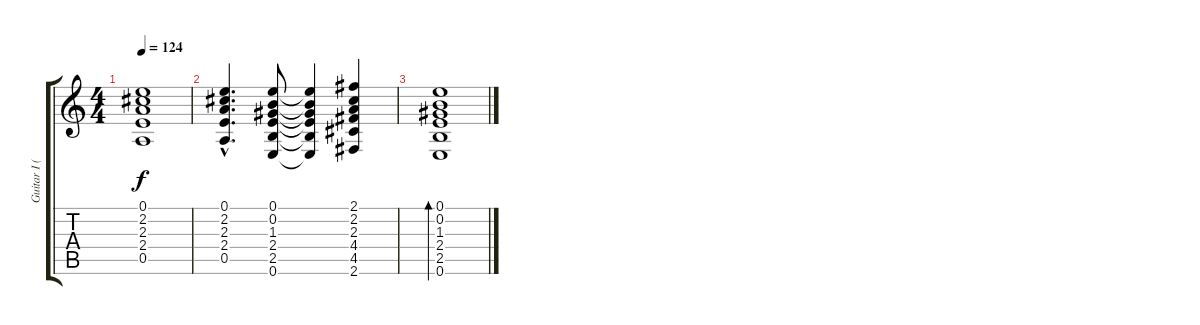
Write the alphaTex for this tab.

\track ("Guitar I (Rythm)" "Guitar I (") {instrument acousticguitarsteel}
\staff {score tabs}
\tuning (E4 B3 G3 D3 A2 E2) {hide}
\ts (4 4)
\tempo 124
\clef g2
\ks c
(0.1 2.2 2.3 2.4 0.5).1{dy f} |
(0.1{hac} 2.2{hac} 2.3{hac} 2.4{hac} 0.5{hac}).4{d} (0.1 0.2 1.3 2.4 2.5 0.6).8 (0.1{t} 0.2{t} 1.3{t} 2.4{t} 2.5{t} 0.6{t}).4 (2.1 2.2 2.3 4.4 4.5 2.6).4 |
(0.1 0.2 1.3 2.4 2.5 0.6).1{bd 120}
